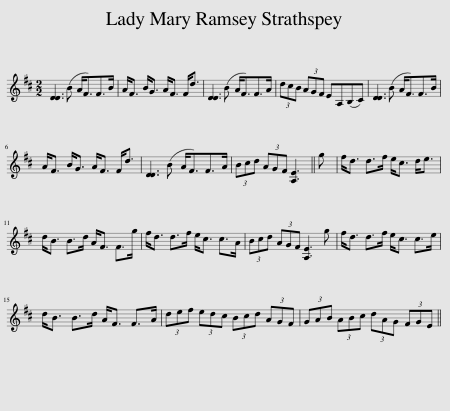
X:1
L:1/8
M:2/2
I:linebreak $
K:D
V:1 treble
V:1
 [DD]3 (B A<F)F>B | A<F B<G A<F F<d | [DD]3 (B A<F)F>A | (3dcB (3AGF EA,(B,C) | [DD]3 (B A<F)F>B |$ %5
 A<F B<G A<F F<d | [DD]3 (B A<F)F>A | (3Bcd (3AGF [A,E]3 || g | f<d d>f e<c d<e |$ %10
 d<B B>d A<F F>g | f<d d>f e<c c>A | (3Bcd (3AGF [A,E]3 g | f<d d>f e<c c>e |$ d<B B>d A<F F>A | %15
 (3def (3edc (3Bcd (3AGF | (3GAB (3ABc (3dAG (3FGE || %17
